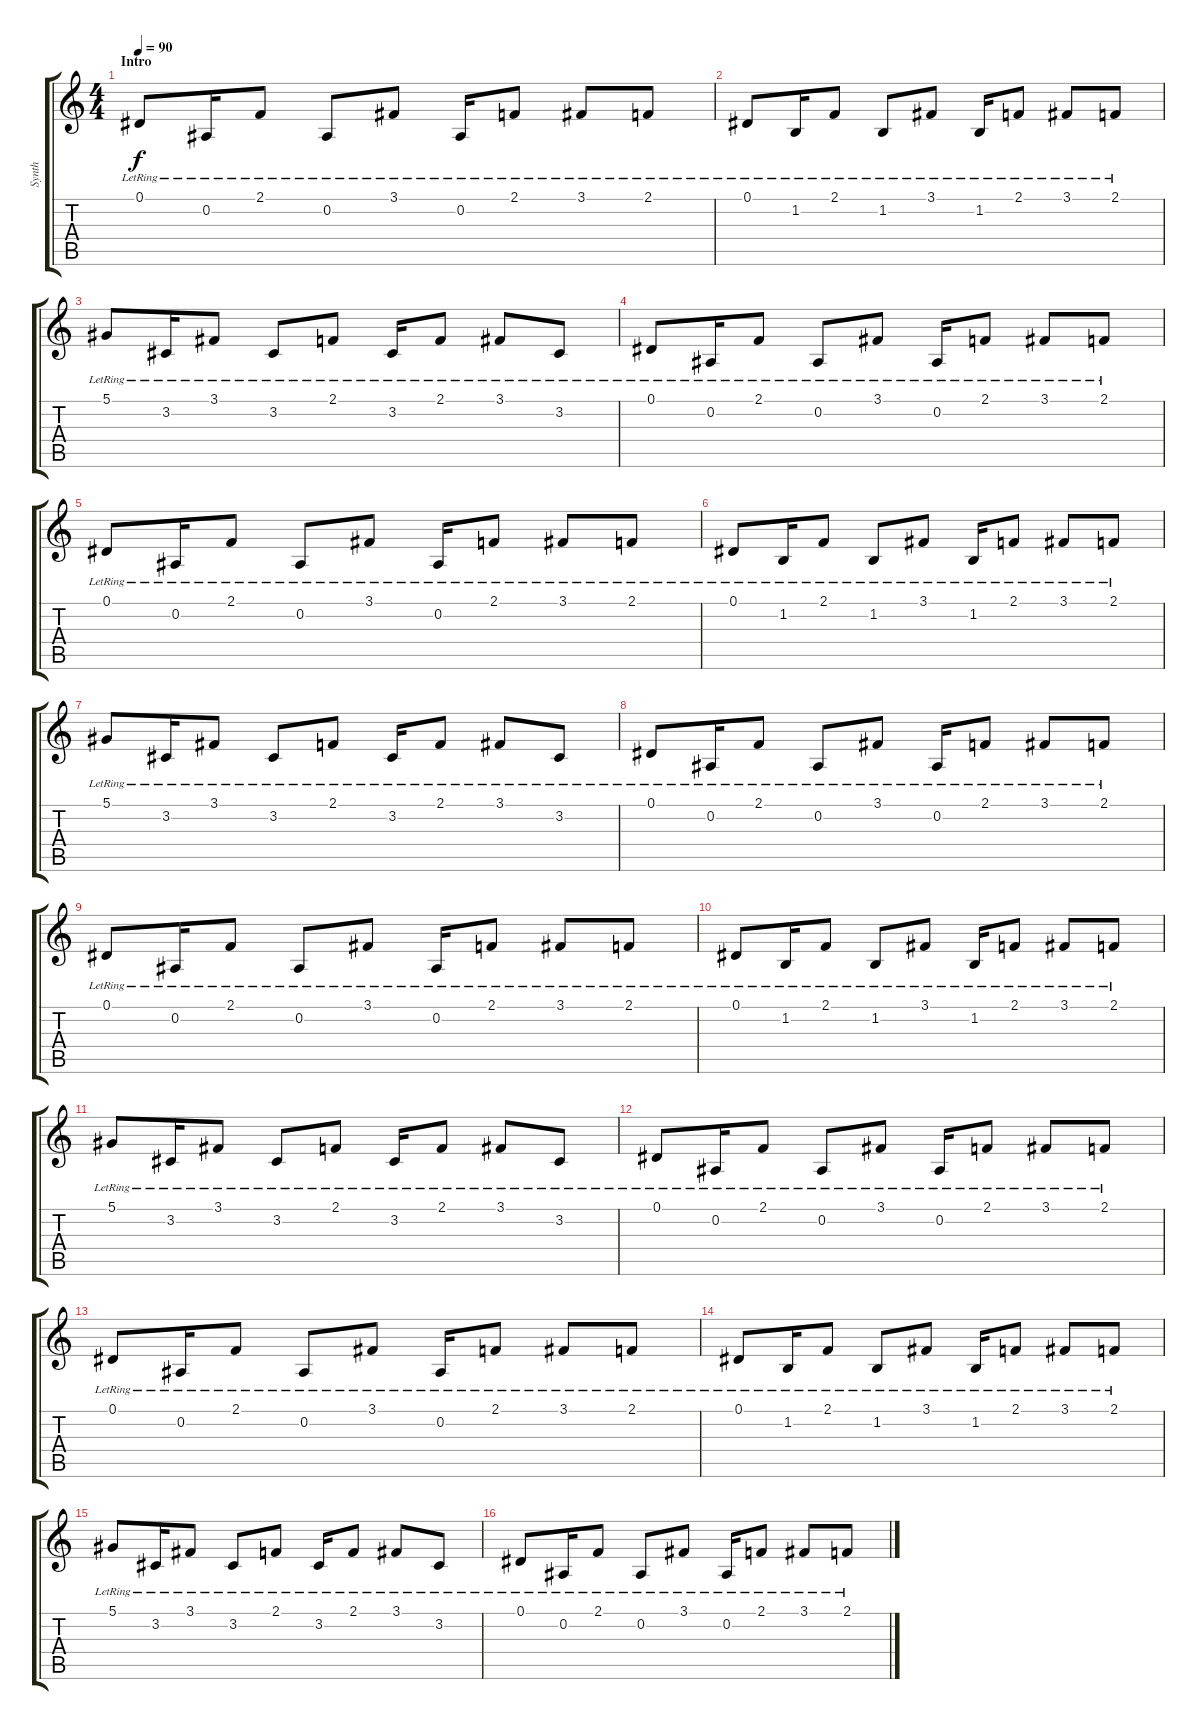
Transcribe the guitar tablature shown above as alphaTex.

\track ("Synth" "Synth") {instrument pad3polysynth}
\staff {score tabs}
\tuning (Eb4 Bb3 Gb3 Db3 Ab2 Eb2) {hide}
\ts (4 4)
\section ("" "Intro")
\tempo 90
\clef g2
\ks c
0.1{lr}.8{dy f instrument pad3polysynth} 0.2{lr}.16 2.1{lr}.8 0.2{lr}.8 3.1{lr}.8 0.2{lr}.16 2.1{lr}.8 3.1{lr}.8 2.1{lr}.8 |
0.1{lr}.8 1.2{lr}.16 2.1{lr}.8 1.2{lr}.8 3.1{lr}.8 1.2{lr}.16 2.1{lr}.8 3.1{lr}.8 2.1{lr}.8 |
5.1{lr}.8 3.2{lr}.16 3.1{lr}.8 3.2{lr}.8 2.1{lr}.8 3.2{lr}.16 2.1{lr}.8 3.1{lr}.8 3.2{lr}.8 |
0.1{lr}.8 0.2{lr}.16 2.1{lr}.8 0.2{lr}.8 3.1{lr}.8 0.2{lr}.16 2.1{lr}.8 3.1{lr}.8 2.1{lr}.8 |
0.1{lr}.8 0.2{lr}.16 2.1{lr}.8 0.2{lr}.8 3.1{lr}.8 0.2{lr}.16 2.1{lr}.8 3.1{lr}.8 2.1{lr}.8 |
0.1{lr}.8 1.2{lr}.16 2.1{lr}.8 1.2{lr}.8 3.1{lr}.8 1.2{lr}.16 2.1{lr}.8 3.1{lr}.8 2.1{lr}.8 |
5.1{lr}.8 3.2{lr}.16 3.1{lr}.8 3.2{lr}.8 2.1{lr}.8 3.2{lr}.16 2.1{lr}.8 3.1{lr}.8 3.2{lr}.8 |
0.1{lr}.8 0.2{lr}.16 2.1{lr}.8 0.2{lr}.8 3.1{lr}.8 0.2{lr}.16 2.1{lr}.8 3.1{lr}.8 2.1{lr}.8 |
0.1{lr}.8 0.2{lr}.16 2.1{lr}.8 0.2{lr}.8 3.1{lr}.8 0.2{lr}.16 2.1{lr}.8 3.1{lr}.8 2.1{lr}.8 |
0.1{lr}.8 1.2{lr}.16 2.1{lr}.8 1.2{lr}.8 3.1{lr}.8 1.2{lr}.16 2.1{lr}.8 3.1{lr}.8 2.1{lr}.8 |
5.1{lr}.8 3.2{lr}.16 3.1{lr}.8 3.2{lr}.8 2.1{lr}.8 3.2{lr}.16 2.1{lr}.8 3.1{lr}.8 3.2{lr}.8 |
0.1{lr}.8 0.2{lr}.16 2.1{lr}.8 0.2{lr}.8 3.1{lr}.8 0.2{lr}.16 2.1{lr}.8 3.1{lr}.8 2.1{lr}.8 |
0.1{lr}.8 0.2{lr}.16 2.1{lr}.8 0.2{lr}.8 3.1{lr}.8 0.2{lr}.16 2.1{lr}.8 3.1{lr}.8 2.1{lr}.8 |
0.1{lr}.8 1.2{lr}.16 2.1{lr}.8 1.2{lr}.8 3.1{lr}.8 1.2{lr}.16 2.1{lr}.8 3.1{lr}.8 2.1{lr}.8 |
5.1{lr}.8 3.2{lr}.16 3.1{lr}.8 3.2{lr}.8 2.1{lr}.8 3.2{lr}.16 2.1{lr}.8 3.1{lr}.8 3.2{lr}.8 |
0.1{lr}.8 0.2{lr}.16 2.1{lr}.8 0.2{lr}.8 3.1{lr}.8 0.2{lr}.16 2.1{lr}.8 3.1{lr}.8 2.1{lr}.8
